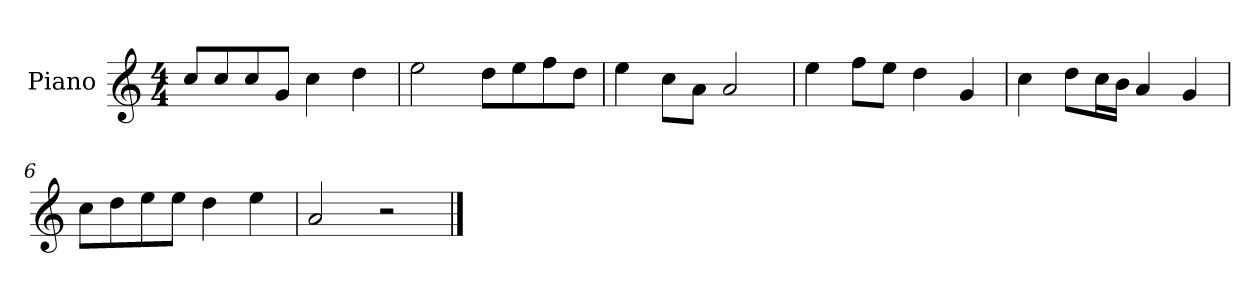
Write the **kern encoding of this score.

**kern
*part1
*staff1
*I"Piano
*I'P-no
*clefG2
*k[]
*M4/4
*MM90
=1
8cc/L
8cc/
8cc/
8g/J
4cc\
4dd\
=2
2ee\
8dd\L
8ee\
8ff\
8dd\J
=3
4ee\
8cc\L
8a\J
2a/
=4
4ee\
8ff\L
8ee\J
4dd\
4g/
=5
4cc\
8dd\L
16cc\L
16b\JJ
4a/
4g/
=6
8cc\L
8dd\
8ee\
8ee\J
4dd\
4ee\
=7
2a/
2r
==
*-
